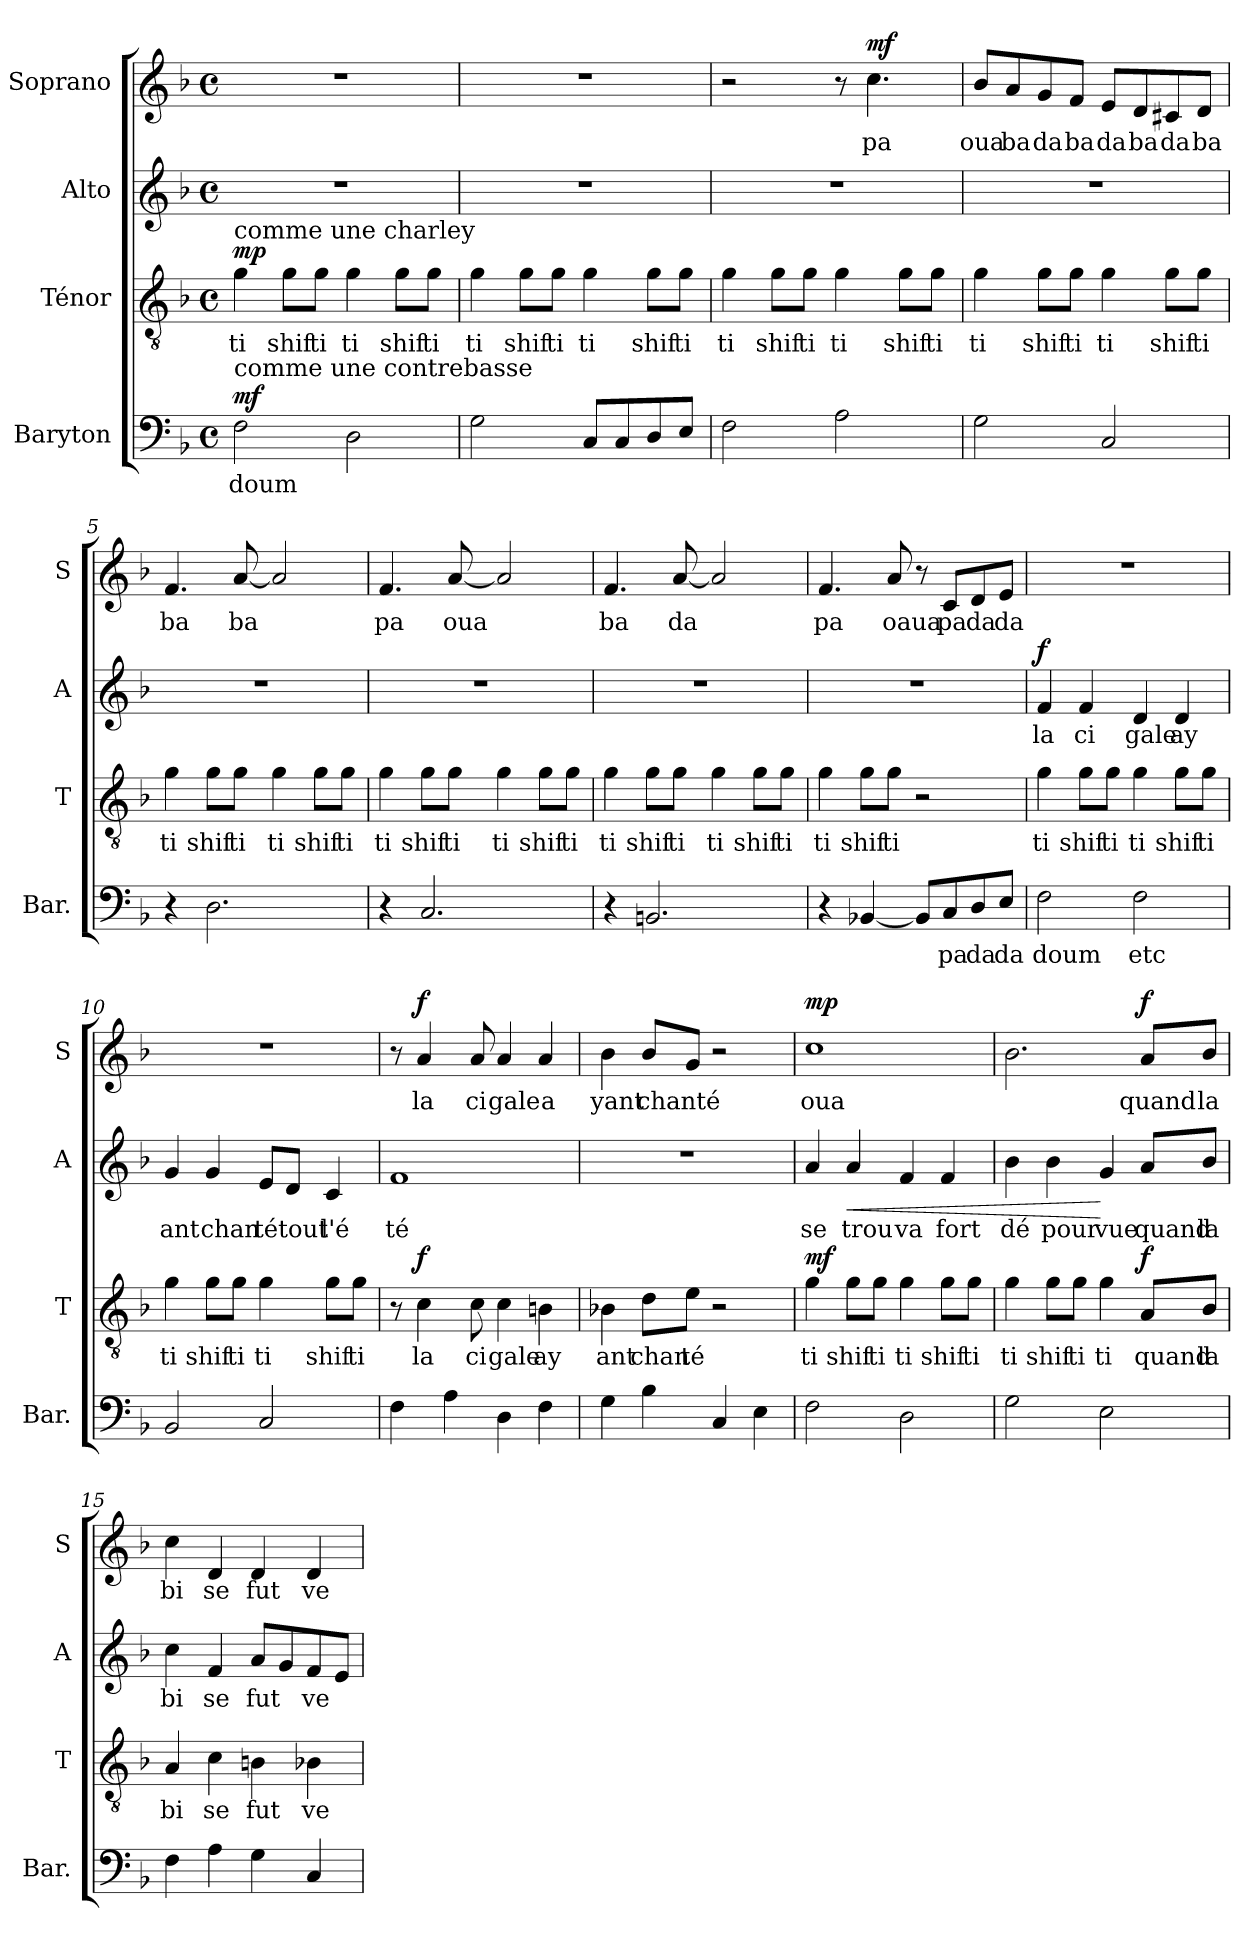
**kern	**text	**dynam	**kern	**text	**dynam	**kern	**text	**dynam	**kern	**text	**dynam
*part4	*part4	*part4	*part3	*part3	*part3	*part2	*part2	*part2	*part1	*part1	*part1
*staff4	*staff4	*staff4	*staff3	*staff3	*staff3	*staff2	*staff2	*staff2	*staff1	*staff1	*staff1
*I"Baryton	*	*	*I"Ténor	*	*	*I"Alto	*	*	*I"Soprano	*	*
*I'Bar.	*	*	*I'T	*	*	*I'A	*	*	*I'S	*	*
*clefF4	*	*	*clefGv2	*	*	*clefG2	*	*	*clefG2	*	*
*k[b-]	*	*	*k[b-]	*	*	*k[b-]	*	*	*k[b-]	*	*
*F:	*	*	*F:	*	*	*F:	*	*	*F:	*	*
*M4/4	*	*	*M4/4	*	*	*M4/4	*	*	*M4/4	*	*
*met(c)	*	*	*met(c)	*	*	*met(c)	*	*	*met(c)	*	*
=1	=1	=1	=1	=1	=1	=1	=1	=1	=1	=1	=1
!	!	!	!LO:TX:a:t=comme une charley	!	!	!	!	!	!	!	!
!LO:TX:a:t=comme une contrebasse	!	!	!	!	!	!	!	!	!	!	!
!	!LO:LY:b	!LO:DY:b	!	!LO:LY:b	!LO:DY:b	!	!	!	!	!	!
2F\	doum	mf	4g\	ti	mp	1r	.	.	1r	.	.
!	!	!	!	!LO:LY:b	!	!	!	!	!	!	!
.	.	.	8g\L	shif	.	.	.	.	.	.	.
!	!	!	!	!LO:LY:b	!	!	!	!	!	!	!
.	.	.	8g\J	ti	.	.	.	.	.	.	.
!	!	!	!	!LO:LY:b	!	!	!	!	!	!	!
2D\	.	.	4g\	ti	.	.	.	.	.	.	.
!	!	!	!	!LO:LY:b	!	!	!	!	!	!	!
.	.	.	8g\L	shif	.	.	.	.	.	.	.
!	!	!	!	!LO:LY:b	!	!	!	!	!	!	!
.	.	.	8g\J	ti	.	.	.	.	.	.	.
=2	=2	=2	=2	=2	=2	=2	=2	=2	=2	=2	=2
!	!	!	!	!LO:LY:b	!	!	!	!	!	!	!
2G\	.	.	4g\	ti	.	1r	.	.	1r	.	.
!	!	!	!	!LO:LY:b	!	!	!	!	!	!	!
.	.	.	8g\L	shif	.	.	.	.	.	.	.
!	!	!	!	!LO:LY:b	!	!	!	!	!	!	!
.	.	.	8g\J	ti	.	.	.	.	.	.	.
!	!	!	!	!LO:LY:b	!	!	!	!	!	!	!
8C/L	.	.	4g\	ti	.	.	.	.	.	.	.
8C/	.	.	.	.	.	.	.	.	.	.	.
!	!	!	!	!LO:LY:b	!	!	!	!	!	!	!
8D/	.	.	8g\L	shif	.	.	.	.	.	.	.
!	!	!	!	!LO:LY:b	!	!	!	!	!	!	!
8E/J	.	.	8g\J	ti	.	.	.	.	.	.	.
=3	=3	=3	=3	=3	=3	=3	=3	=3	=3	=3	=3
!	!	!	!	!LO:LY:b	!	!	!	!	!	!	!
2F\	.	.	4g\	ti	.	1r	.	.	2r	.	.
!	!	!	!	!LO:LY:b	!	!	!	!	!	!	!
.	.	.	8g\L	shif	.	.	.	.	.	.	.
!	!	!	!	!LO:LY:b	!	!	!	!	!	!	!
.	.	.	8g\J	ti	.	.	.	.	.	.	.
!	!	!	!	!LO:LY:b	!	!	!	!	!	!	!
2A\	.	.	4g\	ti	.	.	.	.	8r	.	.
!	!	!	!	!	!	!	!	!	!	!LO:LY:b	!LO:DY:b
.	.	.	.	.	.	.	.	.	4.cc\	pa	mf
!	!	!	!	!LO:LY:b	!	!	!	!	!	!	!
.	.	.	8g\L	shif	.	.	.	.	.	.	.
!	!	!	!	!LO:LY:b	!	!	!	!	!	!	!
.	.	.	8g\J	ti	.	.	.	.	.	.	.
=4	=4	=4	=4	=4	=4	=4	=4	=4	=4	=4	=4
!	!	!	!	!LO:LY:b	!	!	!	!	!	!LO:LY:b	!
2G\	.	.	4g\	ti	.	1r	.	.	8b-/L	oua	.
!	!	!	!	!	!	!	!	!	!	!LO:LY:b	!
.	.	.	.	.	.	.	.	.	8a/	ba	.
!	!	!	!	!LO:LY:b	!	!	!	!	!	!LO:LY:b	!
.	.	.	8g\L	shif	.	.	.	.	8g/	da	.
!	!	!	!	!LO:LY:b	!	!	!	!	!	!LO:LY:b	!
.	.	.	8g\J	ti	.	.	.	.	8f/J	ba	.
!	!	!	!	!LO:LY:b	!	!	!	!	!	!LO:LY:b	!
2C/	.	.	4g\	ti	.	.	.	.	8e/L	da	.
!	!	!	!	!	!	!	!	!	!	!LO:LY:b	!
.	.	.	.	.	.	.	.	.	8d/	ba	.
!	!	!	!	!LO:LY:b	!	!	!	!	!	!LO:LY:b	!
.	.	.	8g\L	shif	.	.	.	.	8c#X/	da	.
!	!	!	!	!LO:LY:b	!	!	!	!	!	!LO:LY:b	!
.	.	.	8g\J	ti	.	.	.	.	8d/J	ba	.
!!LO:LB:g=z
=5	=5	=5	=5	=5	=5	=5	=5	=5	=5	=5	=5
!	!	!	!	!LO:LY:b	!	!	!	!	!	!LO:LY:b	!
4r	.	.	4g\	ti	.	1r	.	.	4.f/	ba	.
!	!	!	!	!LO:LY:b	!	!	!	!	!	!	!
2.D\	.	.	8g\L	shif	.	.	.	.	.	.	.
!	!	!	!	!LO:LY:b	!	!	!	!	!	!LO:LY:b	!
.	.	.	8g\J	ti	.	.	.	.	[8a/	ba	.
!	!	!	!	!LO:LY:b	!	!	!	!	!	!	!
.	.	.	4g\	ti	.	.	.	.	2a/]	.	.
!	!	!	!	!LO:LY:b	!	!	!	!	!	!	!
.	.	.	8g\L	shif	.	.	.	.	.	.	.
!	!	!	!	!LO:LY:b	!	!	!	!	!	!	!
.	.	.	8g\J	ti	.	.	.	.	.	.	.
=6	=6	=6	=6	=6	=6	=6	=6	=6	=6	=6	=6
!	!	!	!	!LO:LY:b	!	!	!	!	!	!LO:LY:b	!
4r	.	.	4g\	ti	.	1r	.	.	4.f/	pa	.
!	!	!	!	!LO:LY:b	!	!	!	!	!	!	!
2.C/	.	.	8g\L	shif	.	.	.	.	.	.	.
!	!	!	!	!LO:LY:b	!	!	!	!	!	!LO:LY:b	!
.	.	.	8g\J	ti	.	.	.	.	[8a/	oua	.
!	!	!	!	!LO:LY:b	!	!	!	!	!	!	!
.	.	.	4g\	ti	.	.	.	.	2a/]	.	.
!	!	!	!	!LO:LY:b	!	!	!	!	!	!	!
.	.	.	8g\L	shif	.	.	.	.	.	.	.
!	!	!	!	!LO:LY:b	!	!	!	!	!	!	!
.	.	.	8g\J	ti	.	.	.	.	.	.	.
=7	=7	=7	=7	=7	=7	=7	=7	=7	=7	=7	=7
!	!	!	!	!LO:LY:b	!	!	!	!	!	!LO:LY:b	!
4r	.	.	4g\	ti	.	1r	.	.	4.f/	ba	.
!	!	!	!	!LO:LY:b	!	!	!	!	!	!	!
2.BBn/	.	.	8g\L	shif	.	.	.	.	.	.	.
!	!	!	!	!LO:LY:b	!	!	!	!	!	!LO:LY:b	!
.	.	.	8g\J	ti	.	.	.	.	[8a/	da	.
!	!	!	!	!LO:LY:b	!	!	!	!	!	!	!
.	.	.	4g\	ti	.	.	.	.	2a/]	.	.
!	!	!	!	!LO:LY:b	!	!	!	!	!	!	!
.	.	.	8g\L	shif	.	.	.	.	.	.	.
!	!	!	!	!LO:LY:b	!	!	!	!	!	!	!
.	.	.	8g\J	ti	.	.	.	.	.	.	.
=8	=8	=8	=8	=8	=8	=8	=8	=8	=8	=8	=8
!	!	!	!	!LO:LY:b	!	!	!	!	!	!LO:LY:b	!
4r	.	.	4g\	ti	.	1r	.	.	4.f/	pa	.
!	!	!	!	!LO:LY:b	!	!	!	!	!	!	!
[4BB-X/	.	.	8g\L	shif	.	.	.	.	.	.	.
!	!	!	!	!LO:LY:b	!	!	!	!	!	!LO:LY:b	!
.	.	.	8g\J	ti	.	.	.	.	8a/	oaua	.
8BB-/L]	.	.	2r	.	.	.	.	.	8r	.	.
!	!LO:LY:b	!	!	!	!	!	!	!	!	!LO:LY:b	!
8C/	pa	.	.	.	.	.	.	.	8c/L	pa	.
!	!LO:LY:b	!	!	!	!	!	!	!	!	!LO:LY:b	!
8D/	da	.	.	.	.	.	.	.	8d/	da	.
!	!LO:LY:b	!	!	!	!	!	!	!	!	!LO:LY:b	!
8E/J	da	.	.	.	.	.	.	.	8e/J	da	.
!!LO:PB:g=z
=9	=9	=9	=9	=9	=9	=9	=9	=9	=9	=9	=9
!	!LO:LY:b	!	!	!LO:LY:b	!	!	!LO:LY:b	!LO:DY:b	!	!	!
2F\	doum	.	4g\	ti	.	4f/	la	f	1r	.	.
!	!	!	!	!LO:LY:b	!	!	!LO:LY:b	!	!	!	!
.	.	.	8g\L	shif	.	4f/	ci	.	.	.	.
!	!	!	!	!LO:LY:b	!	!	!	!	!	!	!
.	.	.	8g\J	ti	.	.	.	.	.	.	.
!	!LO:LY:b	!	!	!LO:LY:b	!	!	!LO:LY:b	!	!	!	!
2F\	etc	.	4g\	ti	.	4d/	gale	.	.	.	.
!	!	!	!	!LO:LY:b	!	!	!LO:LY:b	!	!	!	!
.	.	.	8g\L	shif	.	4d/	ay	.	.	.	.
!	!	!	!	!LO:LY:b	!	!	!	!	!	!	!
.	.	.	8g\J	ti	.	.	.	.	.	.	.
=10	=10	=10	=10	=10	=10	=10	=10	=10	=10	=10	=10
!	!	!	!	!LO:LY:b	!	!	!LO:LY:b	!	!	!	!
2BB-/	.	.	4g\	ti	.	4g/	ant	.	1r	.	.
!	!	!	!	!LO:LY:b	!	!	!LO:LY:b	!	!	!	!
.	.	.	8g\L	shif	.	4g/	chan	.	.	.	.
!	!	!	!	!LO:LY:b	!	!	!	!	!	!	!
.	.	.	8g\J	ti	.	.	.	.	.	.	.
!	!	!	!	!LO:LY:b	!	!	!LO:LY:b	!	!	!	!
2C/	.	.	4g\	ti	.	8e/L	té	.	.	.	.
!	!	!	!	!	!	!	!LO:LY:b	!	!	!	!
.	.	.	.	.	.	8d/J	tout	.	.	.	.
!	!	!	!	!LO:LY:b	!	!	!LO:LY:b	!	!	!	!
.	.	.	8g\L	shif	.	4c/	l'é	.	.	.	.
!	!	!	!	!LO:LY:b	!	!	!	!	!	!	!
.	.	.	8g\J	ti	.	.	.	.	.	.	.
=11	=11	=11	=11	=11	=11	=11	=11	=11	=11	=11	=11
!	!	!	!	!	!	!	!LO:LY:b	!	!	!	!
4F\	.	.	8r	.	.	1f	té	.	8r	.	.
!	!	!	!	!LO:LY:b	!LO:DY:b	!	!	!	!	!LO:LY:b	!LO:DY:b
.	.	.	4c\	la	f	.	.	.	4a/	la	f
4A\	.	.	.	.	.	.	.	.	.	.	.
!	!	!	!	!LO:LY:b	!	!	!	!	!	!LO:LY:b	!
.	.	.	8c\	ci	.	.	.	.	8a/	ci	.
!	!	!	!	!LO:LY:b	!	!	!	!	!	!LO:LY:b	!
4D\	.	.	4c\	gale	.	.	.	.	4a/	gale	.
!	!	!	!	!LO:LY:b	!	!	!	!	!	!LO:LY:b	!
4F\	.	.	4Bn\	ay	.	.	.	.	4a/	a	.
=12	=12	=12	=12	=12	=12	=12	=12	=12	=12	=12	=12
!	!	!	!	!LO:LY:b	!	!	!	!	!	!LO:LY:b	!
4G\	.	.	4B-X\	ant	.	1r	.	.	4b-\	yant	.
!	!	!	!	!LO:LY:b	!	!	!	!	!	!LO:LY:b	!
4B-\	.	.	8d\L	chan	.	.	.	.	8b-/L	chanté	.
!	!	!	!	!LO:LY:b	!	!	!	!	!	!	!
.	.	.	8e\J	té	.	.	.	.	8g/J	.	.
4C/	.	.	2r	.	.	.	.	.	2r	.	.
4E\	.	.	.	.	.	.	.	.	.	.	.
!!LO:LB:g=z
=13	=13	=13	=13	=13	=13	=13	=13	=13	=13	=13	=13
!	!	!	!	!LO:LY:b	!LO:DY:b	!	!LO:LY:b	!	!	!LO:LY:b	!LO:DY:b
2F\	.	.	4g\	ti	mf	4a/	se	.	1cc	oua	mp
!	!	!	!	!LO:LY:b	!	!	!LO:LY:b	!LO:HP:b	!	!	!
.	.	.	8g\L	shif	.	4a/	trou	<	.	.	.
!	!	!	!	!LO:LY:b	!	!	!	!	!	!	!
.	.	.	8g\J	ti	.	.	.	.	.	.	.
!	!	!	!	!LO:LY:b	!	!	!LO:LY:b	!	!	!	!
2D\	.	.	4g\	ti	.	4f/	va	.	.	.	.
!	!	!	!	!LO:LY:b	!	!	!LO:LY:b	!	!	!	!
.	.	.	8g\L	shif	.	4f/	fort	.	.	.	.
!	!	!	!	!LO:LY:b	!	!	!	!	!	!	!
.	.	.	8g\J	ti	.	.	.	.	.	.	.
=14	=14	=14	=14	=14	=14	=14	=14	=14	=14	=14	=14
!	!	!	!	!LO:LY:b	!	!	!LO:LY:b	!	!	!	!
2G\	.	.	4g\	ti	.	4b-\	dé	.	2.b-\	.	.
!	!	!	!	!LO:LY:b	!	!	!LO:LY:b	!	!	!	!
.	.	.	8g\L	shif	.	4b-\	pour	.	.	.	.
!	!	!	!	!LO:LY:b	!	!	!	!	!	!	!
.	.	.	8g\J	ti	.	.	.	.	.	.	.
!	!	!	!	!LO:LY:b	!	!	!LO:LY:b	!	!	!	!
2E\	.	.	4g\	ti	.	4g/	vue	[	.	.	.
!	!	!	!	!LO:LY:b	!LO:DY:b	!	!LO:LY:b	!	!	!LO:LY:b	!LO:DY:b
.	.	.	8A/L	quand	f	8a/L	quand	.	8a/L	quand	f
!	!	!	!	!LO:LY:b	!	!	!LO:LY:b	!	!	!LO:LY:b	!
.	.	.	8B-/J	la	.	8b-/J	la	.	8b-/J	la	.
=15	=15	=15	=15	=15	=15	=15	=15	=15	=15	=15	=15
!	!	!	!	!LO:LY:b	!	!	!LO:LY:b	!	!	!LO:LY:b	!
4F\	.	.	4A/	bi	.	4cc\	bi	.	4cc\	bi	.
!	!	!	!	!LO:LY:b	!	!	!LO:LY:b	!	!	!LO:LY:b	!
4A\	.	.	4c\	se	.	4f/	se	.	4d/	se	.
!	!	!	!	!LO:LY:b	!	!	!LO:LY:b	!	!	!LO:LY:b	!
4G\	.	.	4Bn\	fut	.	8a/L	fut	.	4d/	fut	.
.	.	.	.	.	.	8g/	.	.	.	.	.
!	!	!	!	!LO:LY:b	!	!	!LO:LY:b	!	!	!LO:LY:b	!
4C/	.	.	4B-X\	ve	.	8f/	ve	.	4d/	ve	.
.	.	.	.	.	.	8e/J	.	.	.	.	.
=	=	=	=	=	=	=	=	=	=	=	=
*-	*-	*-	*-	*-	*-	*-	*-	*-	*-	*-	*-
